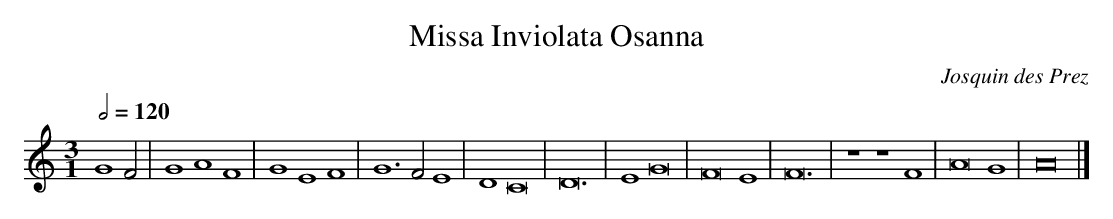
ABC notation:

X:1
T:Missa Inviolata Osanna
C: Josquin des Prez
L: 1/4
M: 3/1
Q: 1/2=120
K: C clef=treble
G4F2 |
G4A4F4 |
G4E4F4 |
G6F2E4 |
D4C8 |
D12 |
E4G8 |
F8E4 |
F12 |
z4z4F4 |
A8G4 |
A12 |]
